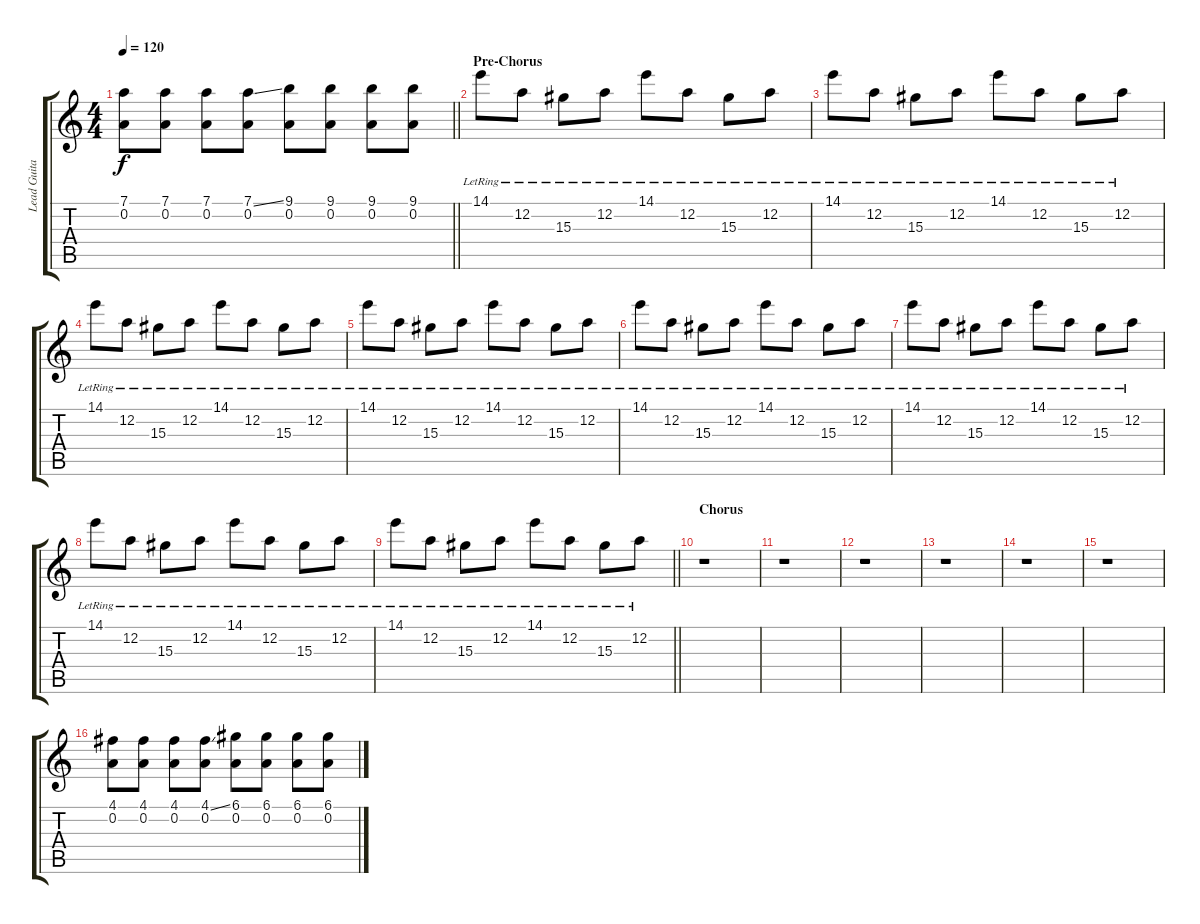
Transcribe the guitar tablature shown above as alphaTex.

\track ("Lead Guitar" "Lead Guita") {instrument overdrivenguitar}
\staff {score tabs}
\tuning (D4 A3 F3 C3 G2 C2) {hide}
\ts (4 4)
\tempo 120
\clef g2
\barLineRight lightlight
\ks c
(7.1 0.2).8{dy f} (7.1 0.2).8 (7.1 0.2).8 (7.1{ss} 0.2).8 (9.1 0.2).8 (9.1 0.2).8 (9.1 0.2).8 (9.1 0.2).8 |
\section ("" "Pre-Chorus")
14.1{lr}.8{volume 11} 12.2{lr}.8 15.3{lr}.8 12.2{lr}.8 14.1{lr}.8 12.2{lr}.8 15.3{lr}.8 12.2{lr}.8 |
14.1{lr}.8 12.2{lr}.8 15.3{lr}.8 12.2{lr}.8 14.1{lr}.8 12.2{lr}.8 15.3{lr}.8 12.2{lr}.8 |
14.1{lr}.8 12.2{lr}.8 15.3{lr}.8 12.2{lr}.8 14.1{lr}.8 12.2{lr}.8 15.3{lr}.8 12.2{lr}.8 |
14.1{lr}.8 12.2{lr}.8 15.3{lr}.8 12.2{lr}.8 14.1{lr}.8 12.2{lr}.8 15.3{lr}.8 12.2{lr}.8 |
14.1{lr}.8 12.2{lr}.8 15.3{lr}.8 12.2{lr}.8 14.1{lr}.8 12.2{lr}.8 15.3{lr}.8 12.2{lr}.8 |
14.1{lr}.8 12.2{lr}.8 15.3{lr}.8 12.2{lr}.8 14.1{lr}.8 12.2{lr}.8 15.3{lr}.8 12.2{lr}.8 |
14.1{lr}.8 12.2{lr}.8 15.3{lr}.8 12.2{lr}.8 14.1{lr}.8 12.2{lr}.8 15.3{lr}.8 12.2{lr}.8 |
\barLineRight lightlight
14.1{lr}.8 12.2{lr}.8 15.3{lr}.8 12.2{lr}.8 14.1{lr}.8 12.2{lr}.8 15.3{lr}.8 12.2{lr}.8 |
\section ("" "Chorus")
r.1 |
r.1 |
r.1 |
r.1 |
r.1 |
r.1 |
(4.1 0.2).8{volume 16} (4.1 0.2).8 (4.1 0.2).8 (4.1{ss} 0.2).8 (6.1 0.2).8 (6.1 0.2).8 (6.1 0.2).8 (6.1 0.2).8
